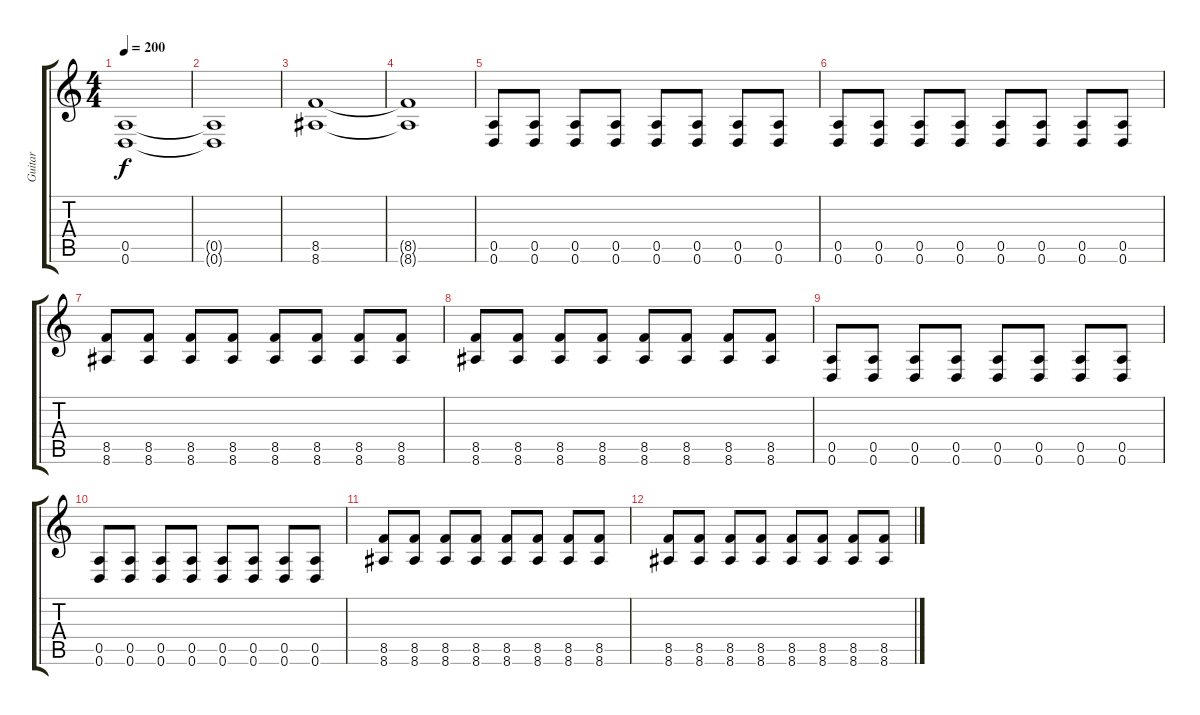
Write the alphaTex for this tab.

\track ("Guitar" "Guitar") {instrument distortionguitar}
\staff {score tabs}
\tuning (E4 B3 G3 D3 A2 D2) {hide}
\ts (4 4)
\tempo 200
\clef g2
\ks c
(0.5 0.6).1{dy f} |
(0.5{t} 0.6{t}).1 |
(8.5 8.6).1 |
(8.5{t} 8.6{t}).1 |
(0.5 0.6).8 (0.5 0.6).8 (0.5 0.6).8 (0.5 0.6).8 (0.5 0.6).8 (0.5 0.6).8 (0.5 0.6).8 (0.5 0.6).8 |
(0.5 0.6).8 (0.5 0.6).8 (0.5 0.6).8 (0.5 0.6).8 (0.5 0.6).8 (0.5 0.6).8 (0.5 0.6).8 (0.5 0.6).8 |
(8.5 8.6).8 (8.5 8.6).8 (8.5 8.6).8 (8.5 8.6).8 (8.5 8.6).8 (8.5 8.6).8 (8.5 8.6).8 (8.5 8.6).8 |
(8.5 8.6).8 (8.5 8.6).8 (8.5 8.6).8 (8.5 8.6).8 (8.5 8.6).8 (8.5 8.6).8 (8.5 8.6).8 (8.5 8.6).8 |
(0.5 0.6).8 (0.5 0.6).8 (0.5 0.6).8 (0.5 0.6).8 (0.5 0.6).8 (0.5 0.6).8 (0.5 0.6).8 (0.5 0.6).8 |
(0.5 0.6).8 (0.5 0.6).8 (0.5 0.6).8 (0.5 0.6).8 (0.5 0.6).8 (0.5 0.6).8 (0.5 0.6).8 (0.5 0.6).8 |
(8.5 8.6).8 (8.5 8.6).8 (8.5 8.6).8 (8.5 8.6).8 (8.5 8.6).8 (8.5 8.6).8 (8.5 8.6).8 (8.5 8.6).8 |
(8.5 8.6).8 (8.5 8.6).8 (8.5 8.6).8 (8.5 8.6).8 (8.5 8.6).8 (8.5 8.6).8 (8.5 8.6).8 (8.5 8.6).8
